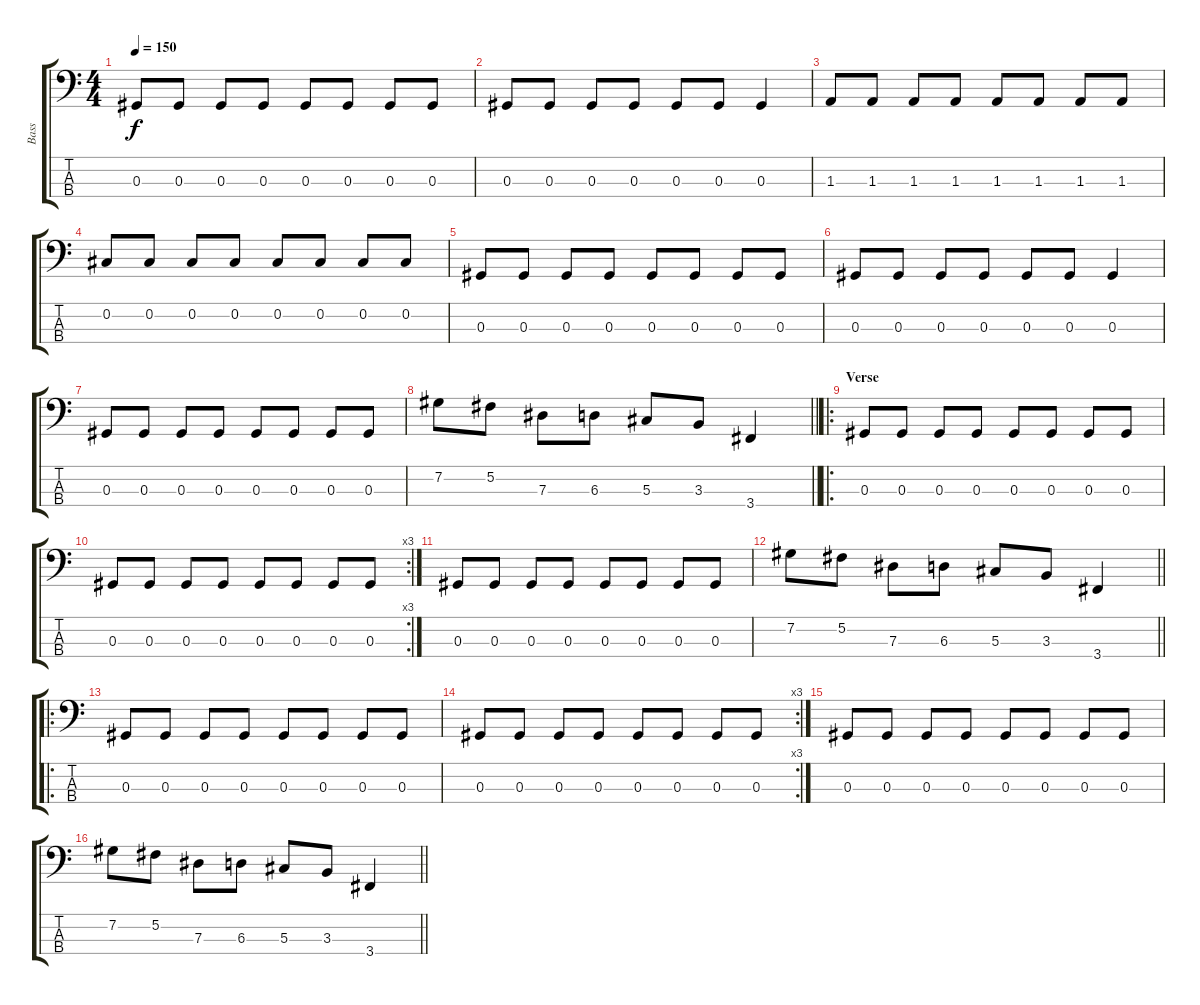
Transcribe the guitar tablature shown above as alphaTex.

\track ("Bass" "Bass") {instrument electricbassfinger}
\staff {score tabs}
\tuning (Gb2 Db2 Ab1 Eb1) {hide}
\ts (4 4)
\tempo 150
\clef f4
\ks c
0.3.8{dy f} 0.3.8 0.3.8 0.3.8 0.3.8 0.3.8 0.3.8 0.3.8 |
0.3.8 0.3.8 0.3.8 0.3.8 0.3.8 0.3.8 0.3.4 |
1.3.8 1.3.8 1.3.8 1.3.8 1.3.8 1.3.8 1.3.8 1.3.8 |
0.2.8 0.2.8 0.2.8 0.2.8 0.2.8 0.2.8 0.2.8 0.2.8 |
0.3.8 0.3.8 0.3.8 0.3.8 0.3.8 0.3.8 0.3.8 0.3.8 |
0.3.8 0.3.8 0.3.8 0.3.8 0.3.8 0.3.8 0.3.4 |
0.3.8 0.3.8 0.3.8 0.3.8 0.3.8 0.3.8 0.3.8 0.3.8 |
\barLineRight lightlight
7.2.8 5.2.8 7.3.8 6.3.8 5.3.8 3.3.8 3.4.4 |
\ro
\section ("" "Verse")
0.3.8 0.3.8 0.3.8 0.3.8 0.3.8 0.3.8 0.3.8 0.3.8 |
\rc 3
0.3.8 0.3.8 0.3.8 0.3.8 0.3.8 0.3.8 0.3.8 0.3.8 |
0.3.8 0.3.8 0.3.8 0.3.8 0.3.8 0.3.8 0.3.8 0.3.8 |
\barLineRight lightlight
7.2.8 5.2.8 7.3.8 6.3.8 5.3.8 3.3.8 3.4.4 |
\ro
0.3.8 0.3.8 0.3.8 0.3.8 0.3.8 0.3.8 0.3.8 0.3.8 |
\rc 3
0.3.8 0.3.8 0.3.8 0.3.8 0.3.8 0.3.8 0.3.8 0.3.8 |
0.3.8 0.3.8 0.3.8 0.3.8 0.3.8 0.3.8 0.3.8 0.3.8 |
\barLineRight lightlight
7.2.8 5.2.8 7.3.8 6.3.8 5.3.8 3.3.8 3.4.4
